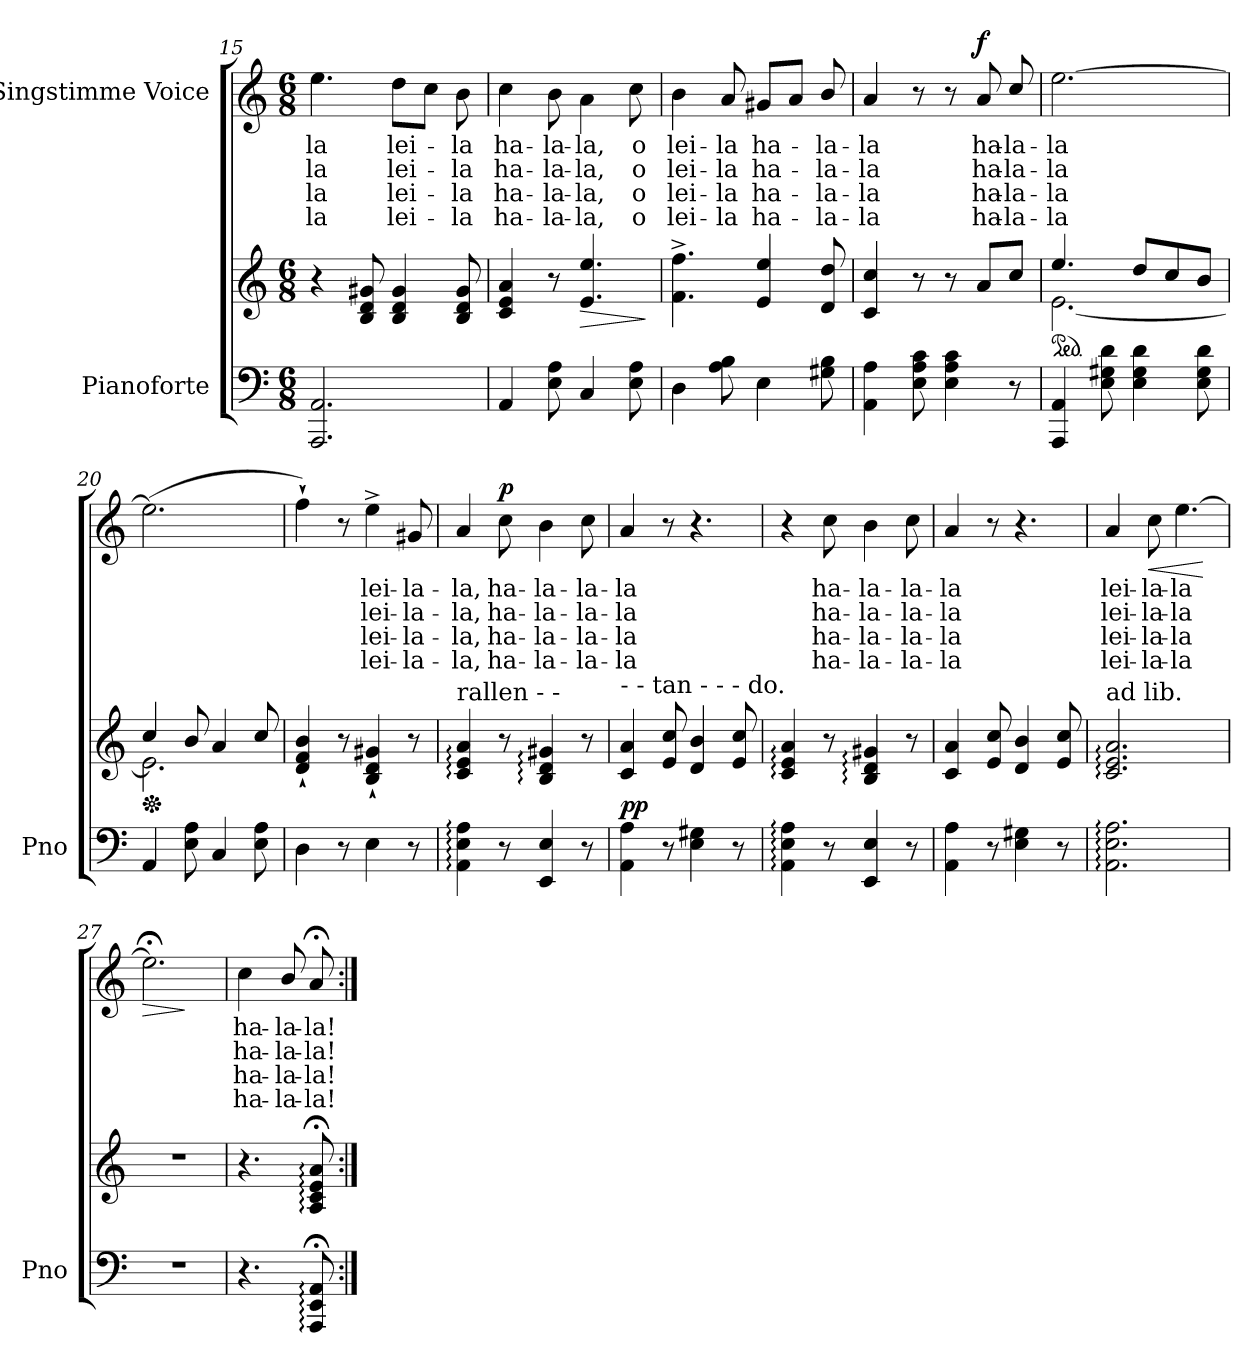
**kern	**kern	**dynam	**kern	**text	**text	**text	**text	**dynam
*part2	*part2	*part2	*part1	*part1	*part1	*part1	*part1	*part1
*staff3	*staff2	*staff2/3	*staff1	*staff1	*staff1	*staff1	*staff1	*staff1
*I"Pianoforte	*	*	*I"Singstimme Voice	*	*	*	*	*
*I'Pno	*	*	*	*	*	*	*	*
*clefF4	*clefG2	*	*clefG2	*	*	*	*	*
*k[]	*k[]	*	*k[]	*	*	*	*	*
*M6/8	*M6/8	*	*M6/8	*	*	*	*	*
=15	=15	=15	=15	=15	=15	=15	=15	=15
!	!	!	!	!LO:LY:b	!LO:LY:b	!LO:LY:b	!LO:LY:b	!
2.AAA/ 2.AA/	4r	.	4.ee\	-la	-la	-la	-la	.
.	8B/ 8d/ 8g#X/	.	.	.	.	.	.	.
!	!	!	!	!LO:LY:b	!LO:LY:b	!LO:LY:b	!LO:LY:b	!
.	4B/ 4d/ 4g#/	.	8dd\L	lei-	lei-	lei-	lei-	.
.	.	.	8cc\J	.	.	.	.	.
!	!	!	!	!LO:LY:b	!LO:LY:b	!LO:LY:b	!LO:LY:b	!
.	8B/ 8d/ 8g#/	.	8b\	-la	-la	-la	-la	.
=16	=16	=16	=16	=16	=16	=16	=16	=16
!	!	!	!	!LO:LY:b	!LO:LY:b	!LO:LY:b	!LO:LY:b	!
4AA/	4c/ 4e/ 4a/	.	4cc\	ha-	ha-	ha-	ha-	.
!	!	!	!	!LO:LY:b	!LO:LY:b	!LO:LY:b	!LO:LY:b	!
8E\ 8A\	8r	.	8b\	-la-	-la-	-la-	-la-	.
!	!	!LO:HP:b	!	!LO:LY:b	!LO:LY:b	!LO:LY:b	!LO:LY:b	!
4C/	4.e/ 4.ee/	>	4a\	-la,	-la,	-la,	-la,	.
!	!	!	!	!LO:LY:b	!LO:LY:b	!LO:LY:b	!LO:LY:b	!
8E\ 8A\	.	.	8cc\	o	o	o	o	.
.	.	]	.	.	.	.	.	.
!!LO:LB:g=z
=17	=17	=17	=17	=17	=17	=17	=17	=17
!	!	!	!	!LO:LY:b	!LO:LY:b	!LO:LY:b	!LO:LY:b	!
4D\	4.f\^ 4.ff\^	.	4b\	lei-	lei-	lei-	lei-	.
!	!	!	!	!LO:LY:b	!LO:LY:b	!LO:LY:b	!LO:LY:b	!
8A\ 8B\	.	.	8a/	-la	-la	-la	-la	.
!	!	!	!	!LO:LY:b	!LO:LY:b	!LO:LY:b	!LO:LY:b	!
4E\	4e/ 4ee/	.	8g#X/L	ha-	ha-	ha-	ha-	.
.	.	.	8a/J	.	.	.	.	.
!	!	!	!	!LO:LY:b	!LO:LY:b	!LO:LY:b	!LO:LY:b	!
8G#X\ 8B\	8d/ 8dd/	.	8b/	-la-	-la-	-la-	-la-	.
=18	=18	=18	=18	=18	=18	=18	=18	=18
!	!	!	!	!LO:LY:b	!LO:LY:b	!LO:LY:b	!LO:LY:b	!
4AA\ 4A\	4c/ 4cc/	.	4a/	-la	-la	-la	-la	.
8E\ 8A\ 8c\	8r	.	8r	.	.	.	.	.
4E\ 4A\ 4c\	8r	.	8r	.	.	.	.	.
!	!	!	!	!LO:LY:b	!LO:LY:b	!LO:LY:b	!LO:LY:b	!LO:DY:a
.	8a/L	.	8a/	ha-	ha-	ha-	ha-	f
!	!	!	!	!LO:LY:b	!LO:LY:b	!LO:LY:b	!LO:LY:b	!
8r	8cc/J	.	8cc/	-la-	-la-	-la-	-la-	.
=19	=19	=19	=19	=19	=19	=19	=19	=19
*	*ped	*	*	*	*	*	*	*
*	*^	*	*	*	*	*	*	*
!	!	!	!	!	!LO:LY:b	!LO:LY:b	!LO:LY:b	!LO:LY:b	!
4AAA/ 4AA/	4.ee/	[2.e\	.	[2.ee\	-la	-la	-la	-la	.
8E\ 8G#X\ 8d\	.	.	.	.	.	.	.	.	.
4E\ 4G#\ 4d\	8dd/L	.	.	.	.	.	.	.	.
.	8cc/	.	.	.	.	.	.	.	.
8E\ 8G#\ 8d\	8b/J	.	.	.	.	.	.	.	.
=20	=20	=20	=20	=20	=20	=20	=20	=20	=20
*	*Xped	*	*	*	*	*	*	*	*
4AA/	4cc/	2.e\]	.	(>2.ee\]	.	.	.	.	.
8E\ 8A\	8b/	.	.	.	.	.	.	.	.
4C/	4a/	.	.	.	.	.	.	.	.
8E\ 8A\	8cc/	.	.	.	.	.	.	.	.
*	*v	*v	*	*	*	*	*	*	*
=21	=21	=21	=21	=21	=21	=21	=21	=21
4D\	4d/` 4f/` 4b/`	.	4ff`\)	.	.	.	.	.
8r	8r	.	8r	.	.	.	.	.
!	!	!	!	!LO:LY:b	!LO:LY:b	!LO:LY:b	!LO:LY:b	!
4E\	4B/` 4d/` 4g#X/`	.	4ee^\	lei-	lei-	lei-	lei-	.
!	!	!	!	!LO:LY:b	!LO:LY:b	!LO:LY:b	!LO:LY:b	!
8r	8r	.	8g#X/	-la-	-la-	-la-	-la-	.
=22	=22	=22	=22	=22	=22	=22	=22	=22
!	!LO:TX:a:t=rallen     -        -	!	!	!	!	!	!	!
!	!	!	!	!LO:LY:b	!LO:LY:b	!LO:LY:b	!LO:LY:b	!
4AA\: 4E\: 4A\:	4c/: 4e/: 4a/:	.	4a/	-la,	-la,	-la,	-la,	.
!	!	!	!	!LO:LY:b	!LO:LY:b	!LO:LY:b	!LO:LY:b	!LO:DY:a
8r	8r	.	8cc\	ha-	ha-	ha-	ha-	p
!	!	!	!	!LO:LY:b	!LO:LY:b	!LO:LY:b	!LO:LY:b	!
4EE/ 4E/	4B/: 4d/: 4g#X/:	.	4b\	-la-	-la-	-la-	-la-	.
!	!	!	!	!LO:LY:b	!LO:LY:b	!LO:LY:b	!LO:LY:b	!
8r	8r	.	8cc\	-la-	-la-	-la-	-la-	.
!!LO:LB:g=z
=23	=23	=23	=23	=23	=23	=23	=23	=23
!	!LO:TX:a:t=-          -       tan       -            -              -            do.	!	!	!	!	!	!	!
!	!	!LO:DY:a=2	!	!LO:LY:b	!LO:LY:b	!LO:LY:b	!LO:LY:b	!
4AA\ 4A\	4c/ 4a/	pp	4a/	-la	-la	-la	-la	.
8r	8e/ 8cc/	.	8r	.	.	.	.	.
4E\ 4G#X\	4d/ 4b/	.	4.r	.	.	.	.	.
8r	8e/ 8cc/	.	.	.	.	.	.	.
=24	=24	=24	=24	=24	=24	=24	=24	=24
4AA\: 4E\: 4A\:	4c/: 4e/: 4a/:	.	4r	.	.	.	.	.
!	!	!	!	!LO:LY:b	!LO:LY:b	!LO:LY:b	!LO:LY:b	!
8r	8r	.	8cc\	ha-	ha-	ha-	ha-	.
!	!	!	!	!LO:LY:b	!LO:LY:b	!LO:LY:b	!LO:LY:b	!
4EE/ 4E/	4B/: 4d/: 4g#X/:	.	4b\	-la-	-la-	-la-	-la-	.
!	!	!	!	!LO:LY:b	!LO:LY:b	!LO:LY:b	!LO:LY:b	!
8r	8r	.	8cc\	-la-	-la-	-la-	-la-	.
=25	=25	=25	=25	=25	=25	=25	=25	=25
!	!	!	!	!LO:LY:b	!LO:LY:b	!LO:LY:b	!LO:LY:b	!
4AA\ 4A\	4c/ 4a/	.	4a/	-la	-la	-la	-la	.
8r	8e/ 8cc/	.	8r	.	.	.	.	.
4E\ 4G#X\	4d/ 4b/	.	4.r	.	.	.	.	.
8r	8e/ 8cc/	.	.	.	.	.	.	.
=26	=26	=26	=26	=26	=26	=26	=26	=26
!	!LO:TX:a:t=ad lib.	!	!	!	!	!	!	!
!	!	!	!	!LO:LY:b	!LO:LY:b	!LO:LY:b	!LO:LY:b	!
2.AA\: 2.E\: 2.A\:	2.c/: 2.e/: 2.a/:	.	4a/	lei-	lei-	lei-	lei-	.
!	!	!	!	!LO:LY:b	!LO:LY:b	!LO:LY:b	!LO:LY:b	!LO:HP:b
.	.	.	8cc\	-la-	-la-	-la-	-la-	<
!	!	!	!	!LO:LY:b	!LO:LY:b	!LO:LY:b	!LO:LY:b	!
.	.	.	[4.ee\	-la	-la	-la	-la	.
.	.	.	.	.	.	.	.	[
=27	=27	=27	=27	=27	=27	=27	=27	=27
!	!	!	!	!	!	!	!	!LO:HP:b
2.r	2.r	.	2.ee;<\]	.	.	.	.	>
.	.	.	.	.	.	.	.	]
=28	=28	=28	=28	=28	=28	=28	=28	=28
!	!	!	!	!LO:LY:b	!LO:LY:b	!LO:LY:b	!LO:LY:b	!
4.r	4.r	.	4cc\	ha-	ha-	ha-	ha-	.
!	!	!	!	!LO:LY:b	!LO:LY:b	!LO:LY:b	!LO:LY:b	!
.	.	.	8b/	-la-	-la-	-la-	-la-	.
!	!	!	!	!LO:LY:b	!LO:LY:b	!LO:LY:b	!LO:LY:b	!
8AAA/;<: 8EE/;<: 8AA/;<:	8A/;<: 8c/;<: 8e/;<: 8a/;<:	.	8a;</	-la!	-la!	-la!	-la!	.
=:|!	=:|!	=:|!	=:|!	=:|!	=:|!	=:|!	=:|!	=:|!
*-	*-	*-	*-	*-	*-	*-	*-	*-
